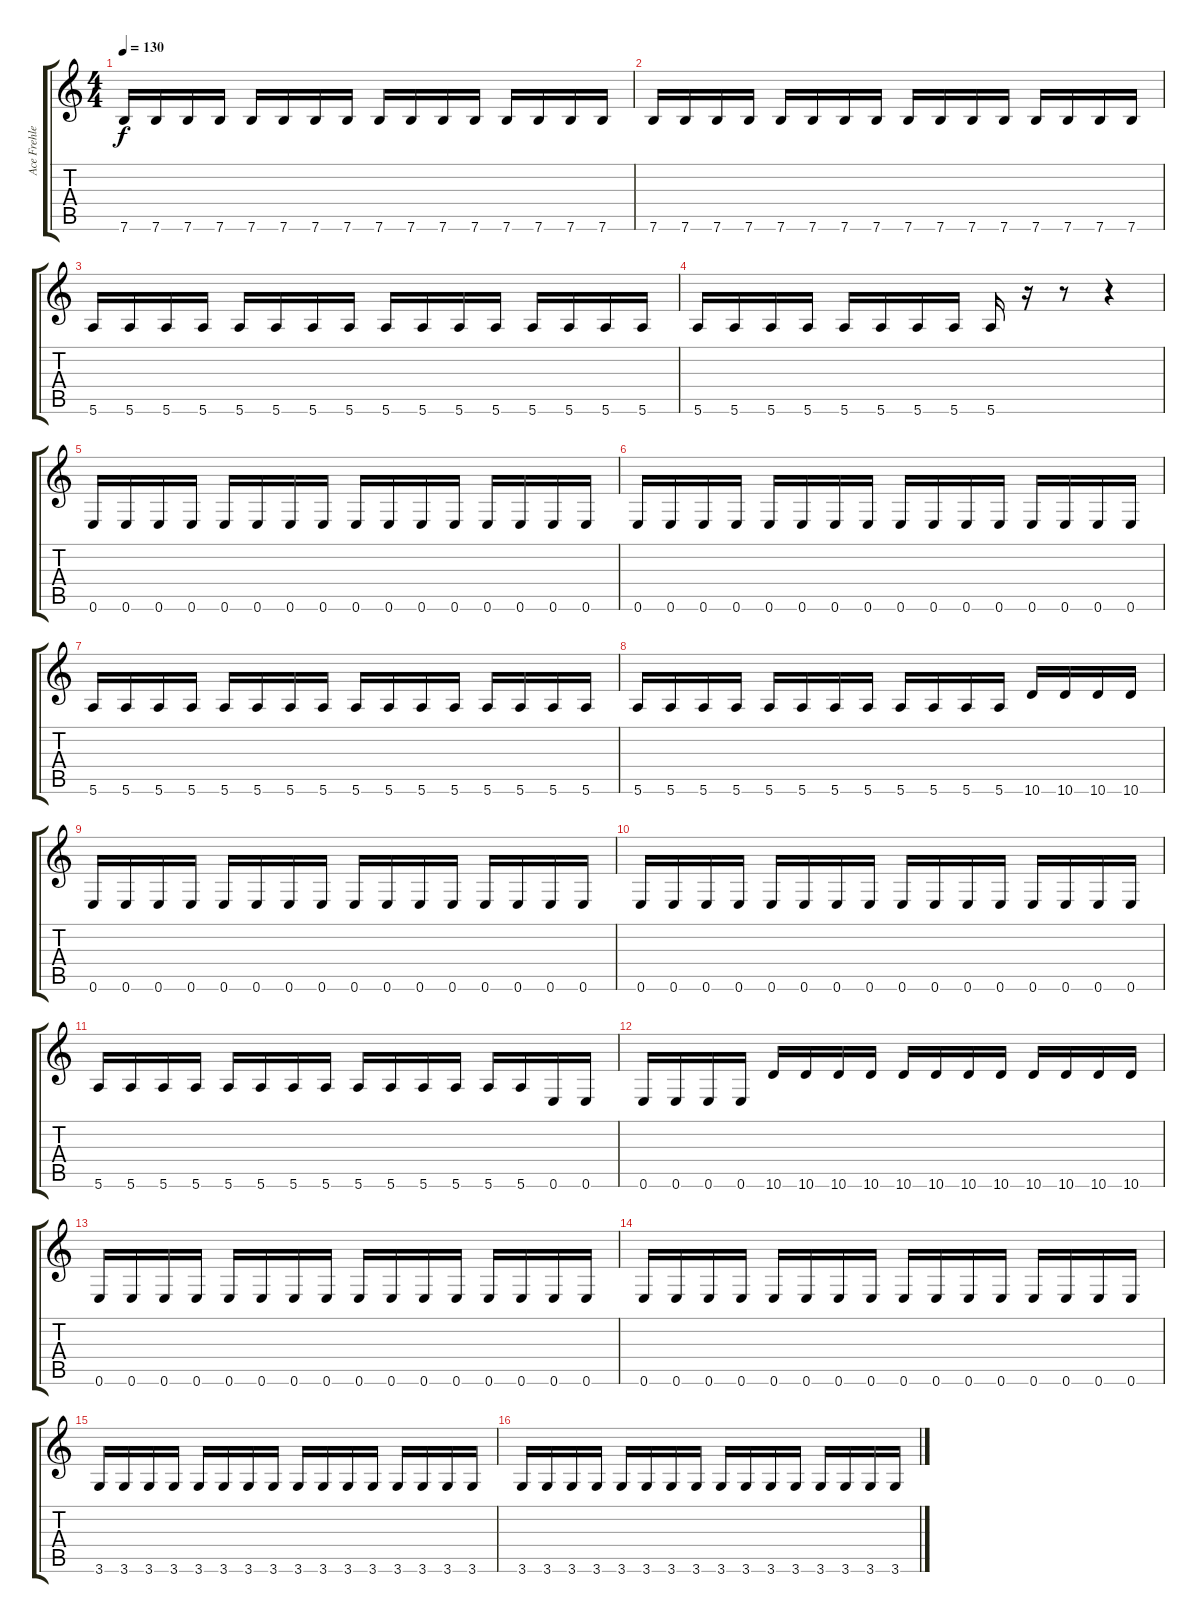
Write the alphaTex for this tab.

\track ("Ace Frehley" "Ace Frehle") {instrument electricguitarmuted}
\staff {score tabs}
\tuning (E4 B3 G3 D3 A2 E2) {hide}
\ts (4 4)
\tempo 130
\clef g2
\ks c
7.6.16{dy f} 7.6.16 7.6.16 7.6.16 7.6.16 7.6.16 7.6.16 7.6.16 7.6.16 7.6.16 7.6.16 7.6.16 7.6.16 7.6.16 7.6.16 7.6.16 |
7.6.16 7.6.16 7.6.16 7.6.16 7.6.16 7.6.16 7.6.16 7.6.16 7.6.16 7.6.16 7.6.16 7.6.16 7.6.16 7.6.16 7.6.16 7.6.16 |
5.6.16 5.6.16 5.6.16 5.6.16 5.6.16 5.6.16 5.6.16 5.6.16 5.6.16 5.6.16 5.6.16 5.6.16 5.6.16 5.6.16 5.6.16 5.6.16 |
5.6.16 5.6.16 5.6.16 5.6.16 5.6.16 5.6.16 5.6.16 5.6.16 5.6.16 r.16 r.8 r.4 |
0.6.16 0.6.16 0.6.16 0.6.16 0.6.16 0.6.16 0.6.16 0.6.16 0.6.16 0.6.16 0.6.16 0.6.16 0.6.16 0.6.16 0.6.16 0.6.16 |
0.6.16 0.6.16 0.6.16 0.6.16 0.6.16 0.6.16 0.6.16 0.6.16 0.6.16 0.6.16 0.6.16 0.6.16 0.6.16 0.6.16 0.6.16 0.6.16 |
5.6.16 5.6.16 5.6.16 5.6.16 5.6.16 5.6.16 5.6.16 5.6.16 5.6.16 5.6.16 5.6.16 5.6.16 5.6.16 5.6.16 5.6.16 5.6.16 |
5.6.16 5.6.16 5.6.16 5.6.16 5.6.16 5.6.16 5.6.16 5.6.16 5.6.16 5.6.16 5.6.16 5.6.16 10.6.16 10.6.16 10.6.16 10.6.16 |
0.6.16 0.6.16 0.6.16 0.6.16 0.6.16 0.6.16 0.6.16 0.6.16 0.6.16 0.6.16 0.6.16 0.6.16 0.6.16 0.6.16 0.6.16 0.6.16 |
0.6.16 0.6.16 0.6.16 0.6.16 0.6.16 0.6.16 0.6.16 0.6.16 0.6.16 0.6.16 0.6.16 0.6.16 0.6.16 0.6.16 0.6.16 0.6.16 |
5.6.16 5.6.16 5.6.16 5.6.16 5.6.16 5.6.16 5.6.16 5.6.16 5.6.16 5.6.16 5.6.16 5.6.16 5.6.16 5.6.16 0.6.16 0.6.16 |
0.6.16 0.6.16 0.6.16 0.6.16 10.6.16 10.6.16 10.6.16 10.6.16 10.6.16 10.6.16 10.6.16 10.6.16 10.6.16 10.6.16 10.6.16 10.6.16 |
0.6.16 0.6.16 0.6.16 0.6.16 0.6.16 0.6.16 0.6.16 0.6.16 0.6.16 0.6.16 0.6.16 0.6.16 0.6.16 0.6.16 0.6.16 0.6.16 |
0.6.16 0.6.16 0.6.16 0.6.16 0.6.16 0.6.16 0.6.16 0.6.16 0.6.16 0.6.16 0.6.16 0.6.16 0.6.16 0.6.16 0.6.16 0.6.16 |
3.6.16 3.6.16 3.6.16 3.6.16 3.6.16 3.6.16 3.6.16 3.6.16 3.6.16 3.6.16 3.6.16 3.6.16 3.6.16 3.6.16 3.6.16 3.6.16 |
3.6.16 3.6.16 3.6.16 3.6.16 3.6.16 3.6.16 3.6.16 3.6.16 3.6.16 3.6.16 3.6.16 3.6.16 3.6.16 3.6.16 3.6.16 3.6.16
